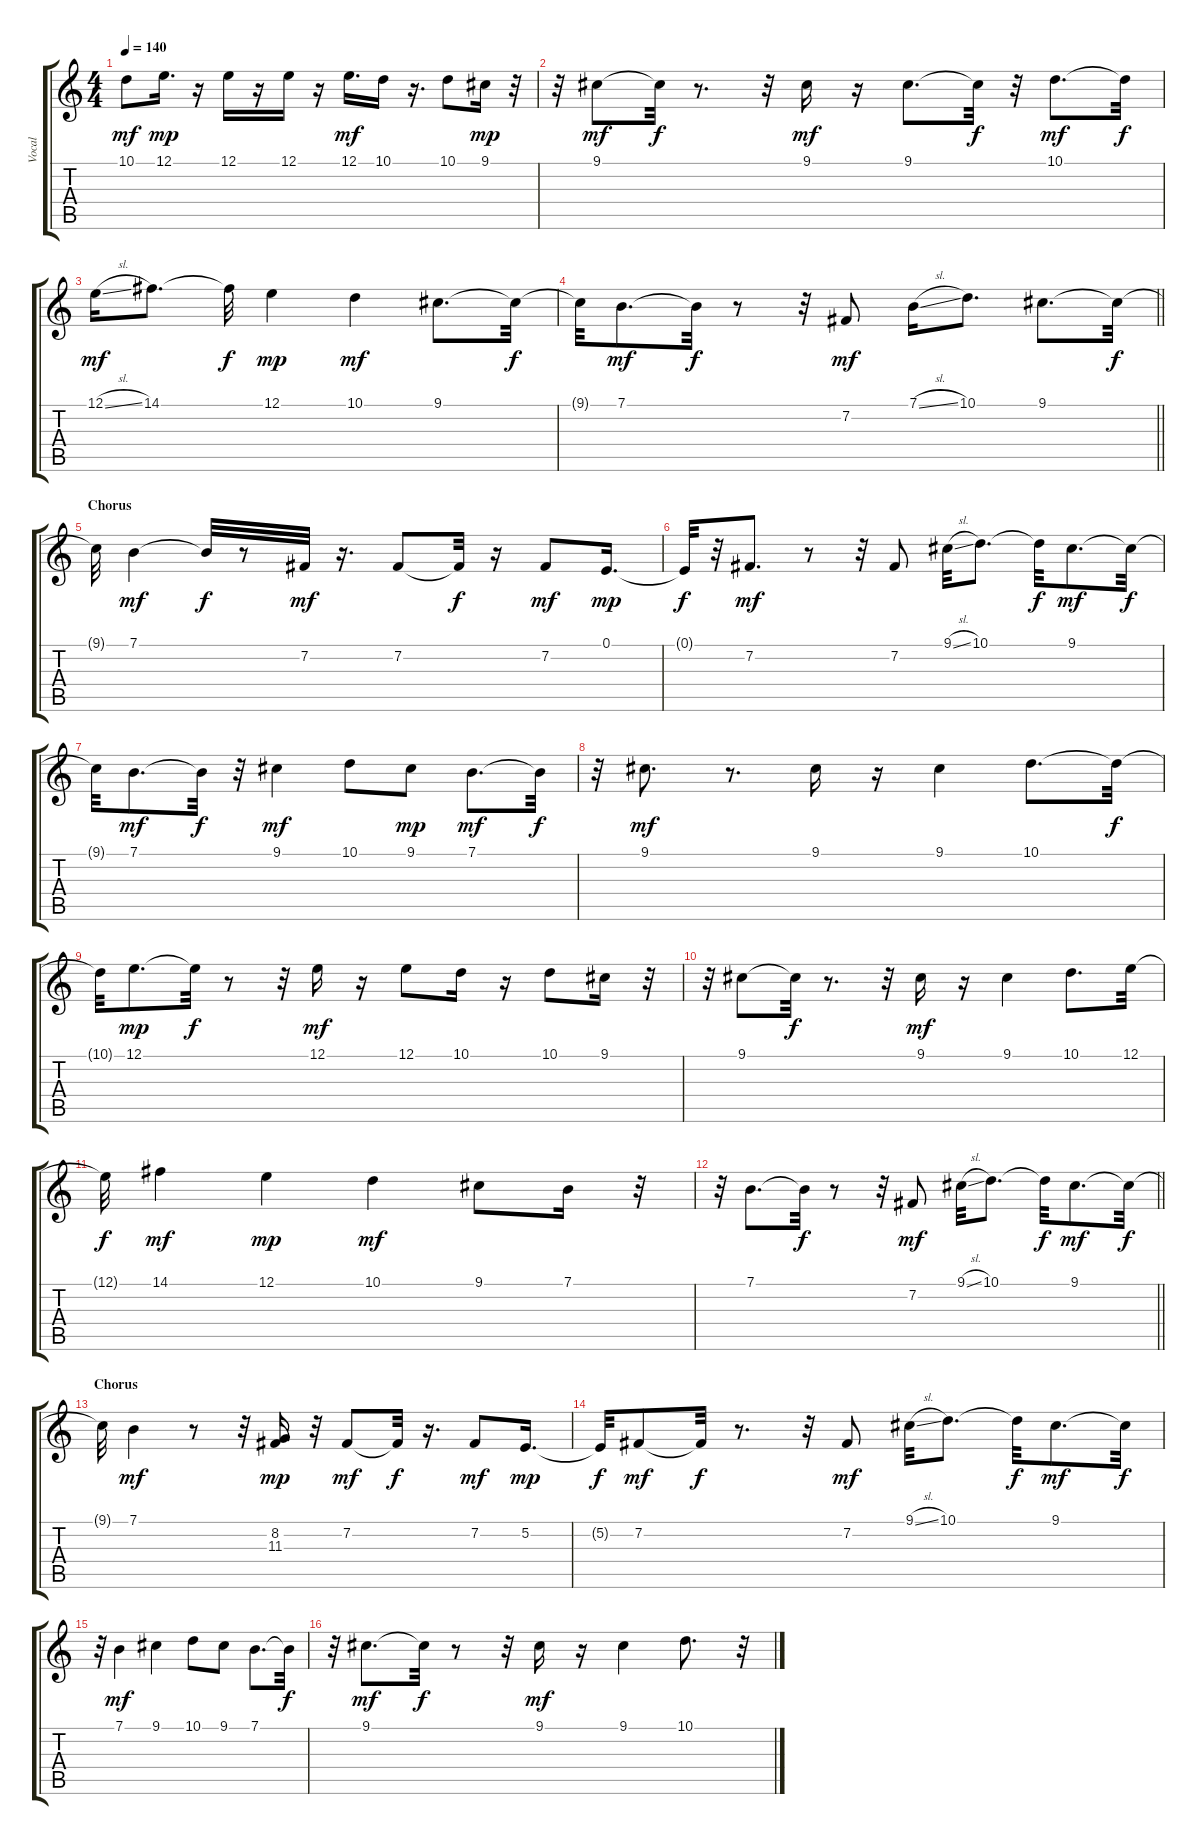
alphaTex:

\track ("Vocal" "Vocal") {instrument violin}
\staff {score tabs}
\tuning (E4 B3 G3 D3 A2 E2) {hide}
\ts (4 4)
\tempo 140
\clef g2
\ks c
10.1.8{dy mf} 12.1.16{d dy mp} r.16 12.1.16 r.16 12.1.16 r.16 12.1.16{d dy mf} 10.1.16 r.16{d} 10.1.8 9.1.16{dy mp} r.32 |
r.32 9.1.8{dy mf} 9.1{t}.32{dy f} r.8{d} r.32 9.1.16{dy mf} r.16 9.1.8{d} 9.1{t}.32{dy f} r.32 10.1.8{d dy mf} 10.1{t}.32{dy f} |
12.1{sl}.16{dy mf} 14.1.8{d} 14.1{t}.32{dy f} 12.1.4{dy mp} 10.1.4{dy mf} 9.1.8{d} 9.1{t}.32{dy f} |
\barLineRight lightlight
9.1{t}.32 7.1.8{d dy mf} 7.1{t}.32{dy f} r.8 r.32 7.2.8{dy mf} 7.1{sl}.16 10.1.8{d} 9.1.8{d} 9.1{t}.32{dy f} |
\section ("" "Chorus")
9.1{t}.32 7.1.4{dy mf} 7.1{t}.32{dy f} r.8 7.2.32{dy mf} r.16{d} 7.2.8 7.2{t}.32{dy f} r.16 7.2.8{dy mf} 0.1.16{d dy mp} |
0.1{t}.32{dy f} r.32 7.2.8{d dy mf} r.8 r.32 7.2.8 9.1{sl}.32 10.1.8{d} 10.1{t}.32{dy f} 9.1.8{d dy mf} 9.1{t}.32{dy f} |
9.1{t}.32 7.1.8{d dy mf} 7.1{t}.32{dy f} r.32 9.1.4{dy mf} 10.1.8 9.1.8{dy mp} 7.1.8{d dy mf} 7.1{t}.32{dy f} |
r.32 9.1.8{d dy mf} r.8{d} 9.1.16 r.16 9.1.4 10.1.8{d} 10.1{t}.32{dy f} |
10.1{t}.32 12.1.8{d dy mp} 12.1{t}.32{dy f} r.8 r.32 12.1.16{dy mf} r.16 12.1.8 10.1.16 r.16 10.1.8 9.1.16 r.32 |
r.32 9.1.8 9.1{t}.32{dy f} r.8{d} r.32 9.1.16{dy mf} r.16 9.1.4 10.1.8{d} 12.1.32 |
12.1{t}.32{dy f} 14.1.4{dy mf} 12.1.4{dy mp} 10.1.4{dy mf} 9.1.8 7.1.16 r.32 |
\barLineRight lightlight
r.32 7.1.8{d} 7.1{t}.32{dy f} r.8 r.32 7.2.8{dy mf} 9.1{sl}.32 10.1.8{d} 10.1{t}.32{dy f} 9.1.8{d dy mf} 9.1{t}.32{dy f} |
\section ("" "Chorus")
9.1{t}.32 7.1.4{dy mf} r.8 r.32 (8.2 11.3).16{dy mp} r.32 7.2.8{dy mf} 7.2{t}.32{dy f} r.16{d} 7.2.8{dy mf} 5.2.16{d dy mp} |
5.2{t}.32{dy f} 7.2.8{dy mf} 7.2{t}.32{dy f} r.8{d} r.32 7.2.8{dy mf} 9.1{sl}.32 10.1.8{d} 10.1{t}.32{dy f} 9.1.8{d dy mf} 9.1{t}.32{dy f} |
r.32 7.1.4{dy mf} 9.1.4 10.1.8 9.1.8 7.1.8{d} 7.1{t}.32{dy f} |
r.32 9.1.8{d dy mf} 9.1{t}.32{dy f} r.8 r.32 9.1.16{dy mf} r.16 9.1.4 10.1.8{d} r.32
